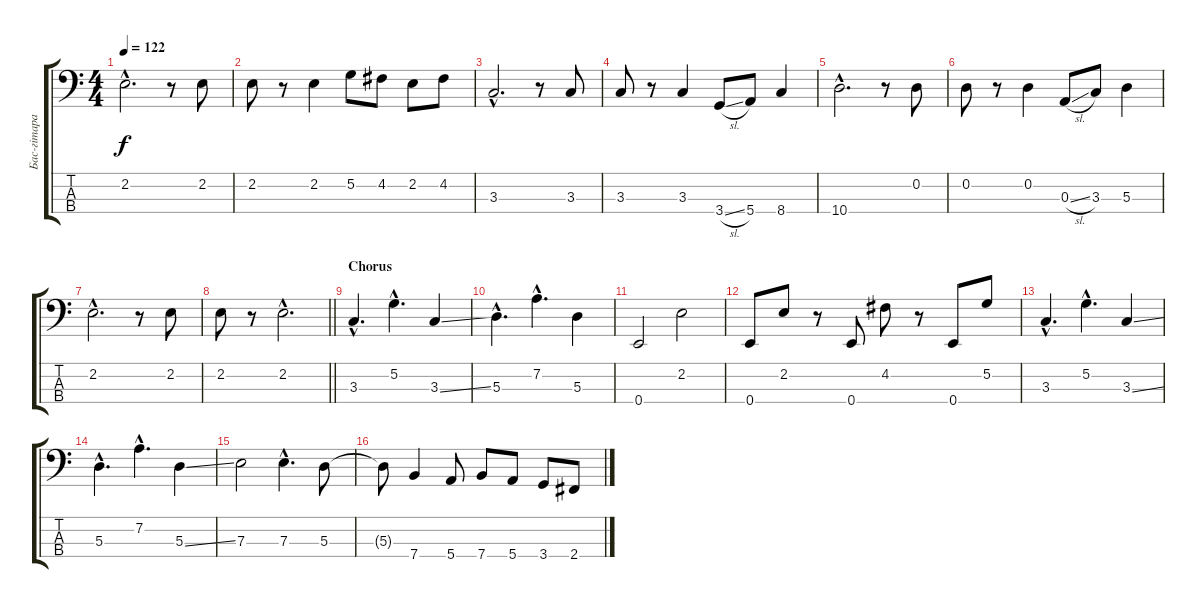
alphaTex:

\track ("Бас-гітара" "Бас-гітара") {instrument acousticbass}
\staff {score tabs}
\tuning (G2 D2 A1 E1) {hide}
\ts (4 4)
\tempo 122
\clef f4
\ks c
2.2{hac}.2{d dy f} r.8 2.2.8 |
2.2.8 r.8 2.2.4 5.2.8 4.2.8 2.2.8 4.2.8 |
3.3{hac}.2{d} r.8 3.3.8 |
3.3.8 r.8 3.3.4 3.4{sl}.8 5.4.8 8.4.4 |
10.4{hac}.2{d} r.8 0.2.8 |
0.2.8 r.8 0.2.4 0.3{sl}.8 3.3.8 5.3.4 |
2.2{hac}.2{d} r.8 2.2.8 |
\barLineRight lightlight
2.2.8 r.8 2.2{hac}.2{d} |
\section ("" "Chorus")
3.3{hac}.4{d} 5.2{hac}.4{d} 3.3{ss}.4 |
5.3{hac}.4{d} 7.2{hac}.4{d} 5.3.4 |
0.4.2 2.2.2 |
0.4.8 2.2.8 r.8 0.4.8 4.2.8 r.8 0.4.8 5.2.8 |
3.3{hac}.4{d} 5.2{hac}.4{d} 3.3{ss}.4 |
5.3{hac}.4{d} 7.2{hac}.4{d} 5.3{ss}.4 |
7.3.2 7.3{hac}.4{d} 5.3.8 |
5.3{t}.8 7.4.4 5.4.8 7.4.8 5.4.8 3.4.8 2.4.8
